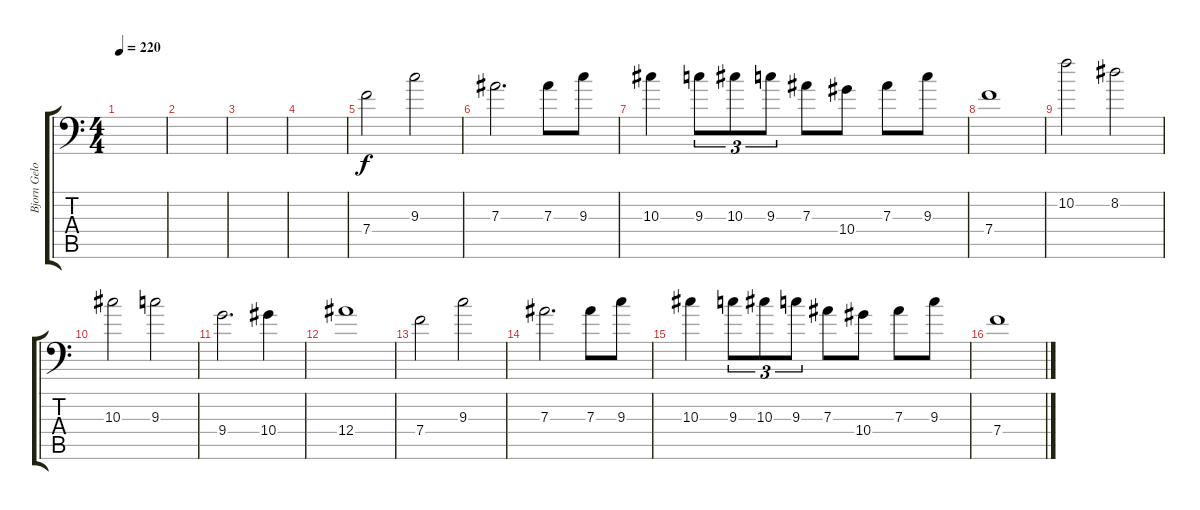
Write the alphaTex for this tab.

\track ("Bjorn Gelotte" "Bjorn Gelo") {instrument distortionguitar}
\staff {score tabs}
\tuning (C4 G3 Eb3 Bb2 F2 Bb1) {hide}
\ts (4 4)
\tempo 220
\clef f4
\ks c
|
|
|
|
7.4.2 9.3.2 |
7.3.2{d} 7.3.8 9.3.8 |
10.3.4 9.3.8{tu (3 2)} 10.3.8{tu (3 2)} 9.3.8{tu (3 2)} 7.3.8 10.4.8 7.3.8 9.3.8 |
7.4.1 |
10.2.2 8.2.2 |
10.3.2 9.3.2 |
9.4.2{d} 10.4.4 |
12.4.1 |
7.4.2 9.3.2 |
7.3.2{d} 7.3.8 9.3.8 |
10.3.4 9.3.8{tu (3 2)} 10.3.8{tu (3 2)} 9.3.8{tu (3 2)} 7.3.8 10.4.8 7.3.8 9.3.8 |
7.4.1
